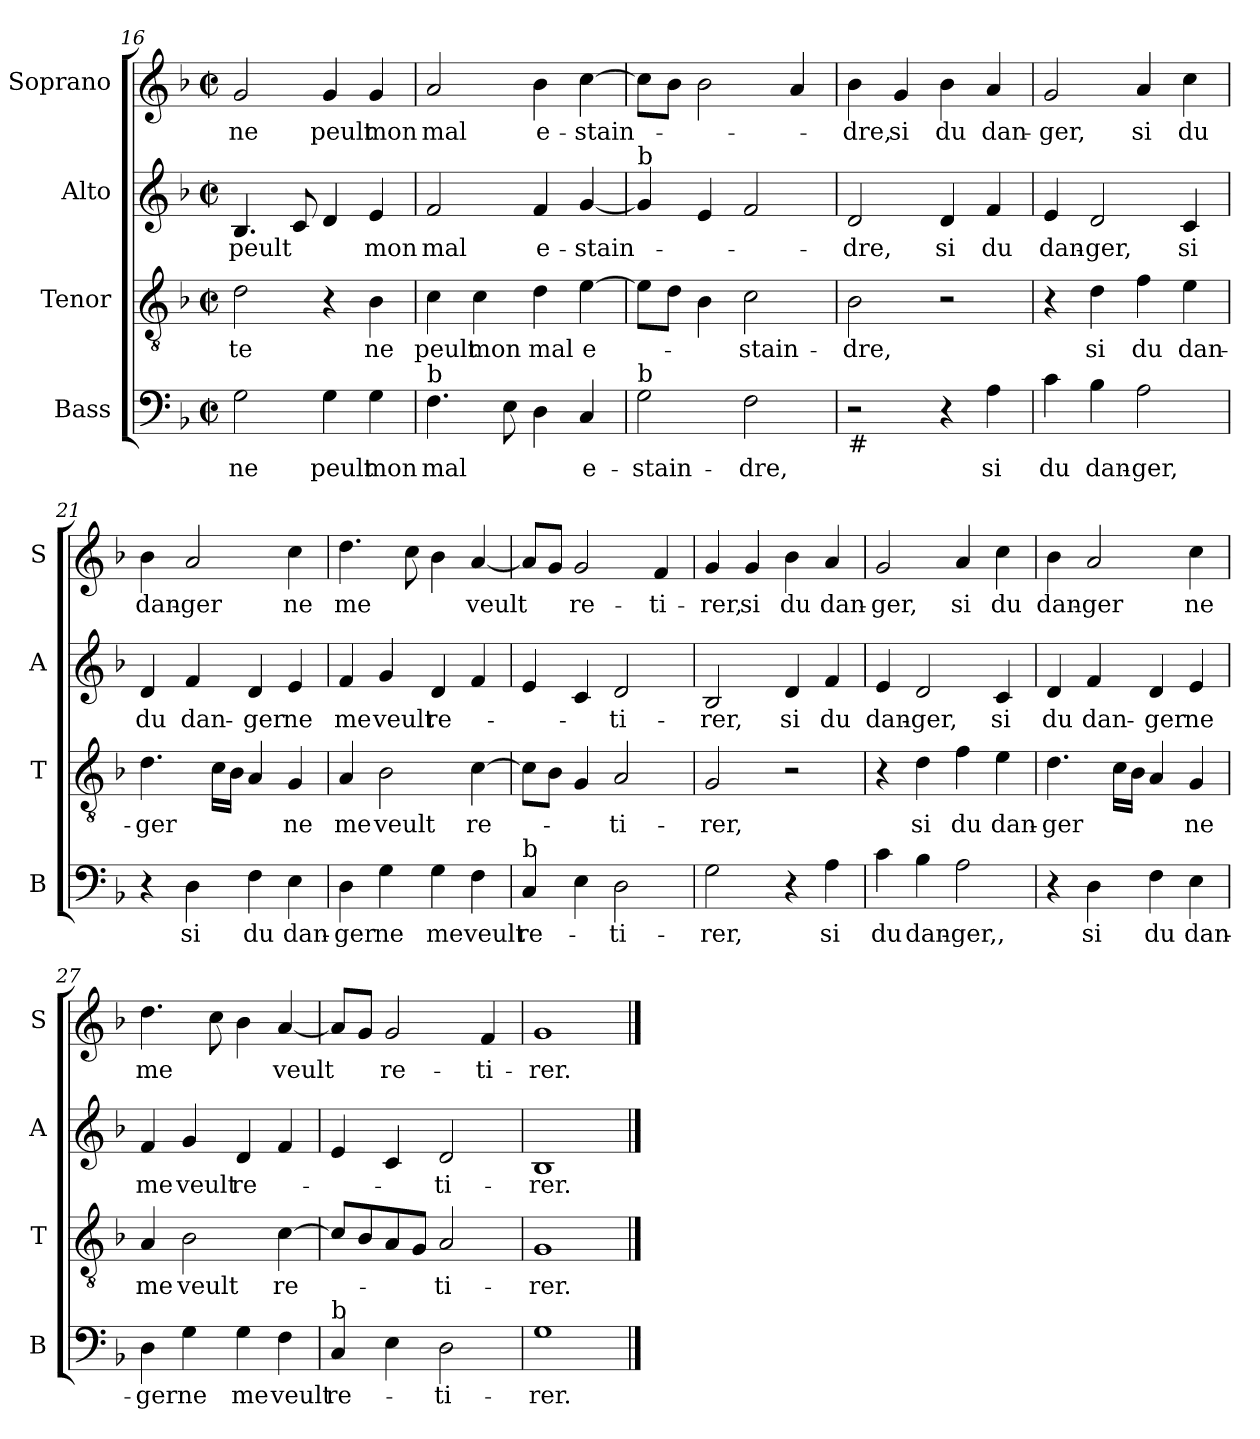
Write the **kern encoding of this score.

**kern	**text	**kern	**text	**kern	**text	**kern	**text
*part4	*part4	*part3	*part3	*part2	*part2	*part1	*part1
*staff4	*staff4	*staff3	*staff3	*staff2	*staff2	*staff1	*staff1
*I"Bass	*	*I"Tenor	*	*I"Alto	*	*I"Soprano	*
*I'B	*	*I'T	*	*I'A	*	*I'S	*
*clefF4	*	*clefGv2	*	*clefG2	*	*clefG2	*
*k[b-]	*	*k[b-]	*	*k[b-]	*	*k[b-]	*
*F:	*	*F:	*	*F:	*	*F:	*
*M2/2	*	*M2/2	*	*M2/2	*	*M2/2	*
*met(c|)	*	*met(c|)	*	*met(c|)	*	*met(c|)	*
=16	=16	=16	=16	=16	=16	=16	=16
!	!LO:LY:b	!	!LO:LY:b	!	!LO:LY:b	!	!LO:LY:b
2G\	ne	2d\	-te	4.B-/	peult	2g/	ne
.	.	.	.	8c/	.	.	.
!	!LO:LY:b	!	!	!	!	!	!LO:LY:b
4G\	peult	4r	.	4d/	.	4g/	peult
!	!LO:LY:b	!	!LO:LY:b	!	!LO:LY:b	!	!LO:LY:b
4G\	mon	4B-\	ne	4e/	mon	4g/	mon
=17	=17	=17	=17	=17	=17	=17	=17
!LO:TX:a:t=b	!	!	!	!	!	!	!
!	!LO:LY:b	!	!LO:LY:b	!	!LO:LY:b	!	!LO:LY:b
4.F\	mal	4c\	peult	2f/	mal	2a/	mal
!	!	!	!LO:LY:b	!	!	!	!
.	.	4c\	mon	.	.	.	.
8E\	.	.	.	.	.	.	.
!	!	!	!LO:LY:b	!	!LO:LY:b	!	!LO:LY:b
4D\	.	4d\	mal	4f/	e-	4b-\	e-
!	!LO:LY:b	!	!LO:LY:b	!	!LO:LY:b	!	!LO:LY:b
4C/	e-	[4e\	e-	[4g/	-stain-	[4cc\	-stain-
=18	=18	=18	=18	=18	=18	=18	=18
!	!	!	!	!LO:TX:a:t=b	!	!	!
!LO:TX:a:t=b	!	!	!	!	!	!	!
!	!LO:LY:b	!	!	!	!	!	!
2G\	-stain-	8e\L]	.	4g/]	.	8cc\L]	.
.	.	8d\J	.	.	.	8b-\J	.
.	.	4B-\	.	4e/	.	2b-\	.
!	!LO:LY:b	!	!LO:LY:b	!	!	!	!
2F\	-dre,	2c\	-stain-	2f/	.	.	.
.	.	.	.	.	.	4a/	.
=19	=19	=19	=19	=19	=19	=19	=19
!LO:TX:b:t=#	!	!	!	!	!	!	!
!	!	!	!LO:LY:b	!	!LO:LY:b	!	!LO:LY:b
2r	.	2B-\	-dre,	2d/	-dre,	4b-\	-dre,
!	!	!	!	!	!	!	!LO:LY:b
.	.	.	.	.	.	4g/	si
!	!	!	!	!	!LO:LY:b	!	!LO:LY:b
4r	.	2r	.	4d/	si	4b-\	du
!	!LO:LY:b	!	!	!	!LO:LY:b	!	!LO:LY:b
4A\	si	.	.	4f/	du	4a/	dan-
!!LO:LB:g=z
=20	=20	=20	=20	=20	=20	=20	=20
!	!LO:LY:b	!	!	!	!LO:LY:b	!	!LO:LY:b
4c\	du	4r	.	4e/	dan-	2g/	-ger,
!	!LO:LY:b	!	!LO:LY:b	!	!LO:LY:b	!	!
4B-\	dan-	4d\	si	2d/	-ger,	.	.
!	!LO:LY:b	!	!LO:LY:b	!	!	!	!LO:LY:b
2A\	-ger,	4f\	du	.	.	4a/	si
!	!	!	!LO:LY:b	!	!LO:LY:b	!	!LO:LY:b
.	.	4e\	dan-	4c/	si	4cc\	du
=21	=21	=21	=21	=21	=21	=21	=21
!	!	!	!LO:LY:b	!	!LO:LY:b	!	!LO:LY:b
4r	.	4.d\	-ger	4d/	du	4b-\	dan-
!	!LO:LY:b	!	!	!	!LO:LY:b	!	!LO:LY:b
4D\	si	.	.	4f/	dan-	2a/	-ger
.	.	16c\LL	.	.	.	.	.
.	.	16B-\JJ	.	.	.	.	.
!	!LO:LY:b	!	!	!	!LO:LY:b	!	!
4F\	du	4A/	.	4d/	-ger	.	.
!	!LO:LY:b	!	!LO:LY:b	!	!LO:LY:b	!	!LO:LY:b
4E\	dan-	4G/	ne	4e/	ne	4cc\	ne
=22	=22	=22	=22	=22	=22	=22	=22
!	!LO:LY:b	!	!LO:LY:b	!	!LO:LY:b	!	!LO:LY:b
4D\	-ger	4A/	me	4f/	me	4.dd\	me
!	!LO:LY:b	!	!LO:LY:b	!	!LO:LY:b	!	!
4G\	ne	2B-\	veult	4g/	veult	.	.
.	.	.	.	.	.	8cc\	.
!	!LO:LY:b	!	!	!	!LO:LY:b	!	!
4G\	me	.	.	4d/	re-	4b-\	.
!	!LO:LY:b	!	!LO:LY:b	!	!	!	!LO:LY:b
4F\	veult	[4c\	re-	4f/	.	[4a/	veult
=23	=23	=23	=23	=23	=23	=23	=23
!LO:TX:a:t=b	!	!	!	!	!	!	!
!	!LO:LY:b	!	!	!	!	!	!
4C/	re-	8c\L]	.	4e/	.	8a/L]	.
.	.	8B-\J	.	.	.	8g/J	.
!	!	!	!	!	!	!	!LO:LY:b
4E\	.	4G/	.	4c/	.	2g/	re-
!	!LO:LY:b	!	!LO:LY:b	!	!LO:LY:b	!	!
2D\	-ti-	2A/	-ti-	2d/	-ti-	.	.
!	!	!	!	!	!	!	!LO:LY:b
.	.	.	.	.	.	4f/	-ti-
=24	=24	=24	=24	=24	=24	=24	=24
!	!LO:LY:b	!	!LO:LY:b	!	!LO:LY:b	!	!LO:LY:b
2G\	-rer,	2G/	-rer,	2B-/	-rer,	4g/	-rer,
!	!	!	!	!	!	!	!LO:LY:b
.	.	.	.	.	.	4g/	si
!	!	!	!	!	!LO:LY:b	!	!LO:LY:b
4r	.	2r	.	4d/	si	4b-\	du
!	!LO:LY:b	!	!	!	!LO:LY:b	!	!LO:LY:b
4A\	si	.	.	4f/	du	4a/	dan-
!!LO:PB:g=z
=25	=25	=25	=25	=25	=25	=25	=25
!	!LO:LY:b	!	!	!	!LO:LY:b	!	!LO:LY:b
4c\	du	4r	.	4e/	dan-	2g/	-ger,
!	!LO:LY:b	!	!LO:LY:b	!	!LO:LY:b	!	!
4B-\	dan-	4d\	si	2d/	-ger,	.	.
!	!LO:LY:b	!	!LO:LY:b	!	!	!	!LO:LY:b
2A\	-ger,,	4f\	du	.	.	4a/	si
!	!	!	!LO:LY:b	!	!LO:LY:b	!	!LO:LY:b
.	.	4e\	dan-	4c/	si	4cc\	du
=26	=26	=26	=26	=26	=26	=26	=26
!	!	!	!LO:LY:b	!	!LO:LY:b	!	!LO:LY:b
4r	.	4.d\	-ger	4d/	du	4b-\	dan-
!	!LO:LY:b	!	!	!	!LO:LY:b	!	!LO:LY:b
4D\	si	.	.	4f/	dan-	2a/	-ger
.	.	16c\LL	.	.	.	.	.
.	.	16B-\JJ	.	.	.	.	.
!	!LO:LY:b	!	!	!	!LO:LY:b	!	!
4F\	du	4A/	.	4d/	-ger	.	.
!	!LO:LY:b	!	!LO:LY:b	!	!LO:LY:b	!	!LO:LY:b
4E\	dan-	4G/	ne	4e/	ne	4cc\	ne
=27	=27	=27	=27	=27	=27	=27	=27
!	!LO:LY:b	!	!LO:LY:b	!	!LO:LY:b	!	!LO:LY:b
4D\	-ger	4A/	me	4f/	me	4.dd\	me
!	!LO:LY:b	!	!LO:LY:b	!	!LO:LY:b	!	!
4G\	ne	2B-\	veult	4g/	veult	.	.
.	.	.	.	.	.	8cc\	.
!	!LO:LY:b	!	!	!	!LO:LY:b	!	!
4G\	me	.	.	4d/	re-	4b-\	.
!	!LO:LY:b	!	!LO:LY:b	!	!	!	!LO:LY:b
4F\	veult	[4c\	re-	4f/	.	[4a/	veult
=28	=28	=28	=28	=28	=28	=28	=28
!LO:TX:a:t=b	!	!	!	!	!	!	!
!	!LO:LY:b	!	!	!	!	!	!
4C/	re-	8c/L]	.	4e/	.	8a/L]	.
.	.	8B-/	.	.	.	8g/J	.
!	!	!	!	!	!	!	!LO:LY:b
4E\	.	8A/	.	4c/	.	2g/	re-
.	.	8G/J	.	.	.	.	.
!	!LO:LY:b	!	!LO:LY:b	!	!LO:LY:b	!	!
2D\	-ti-	2A/	-ti-	2d/	-ti-	.	.
!	!	!	!	!	!	!	!LO:LY:b
.	.	.	.	.	.	4f/	-ti-
=29	=29	=29	=29	=29	=29	=29	=29
!	!LO:LY:b	!	!LO:LY:b	!	!LO:LY:b	!	!LO:LY:b
1G	-rer.	1G	-rer.	1B-	-rer.	1g	-rer.
==	==	==	==	==	==	==	==
*-	*-	*-	*-	*-	*-	*-	*-
